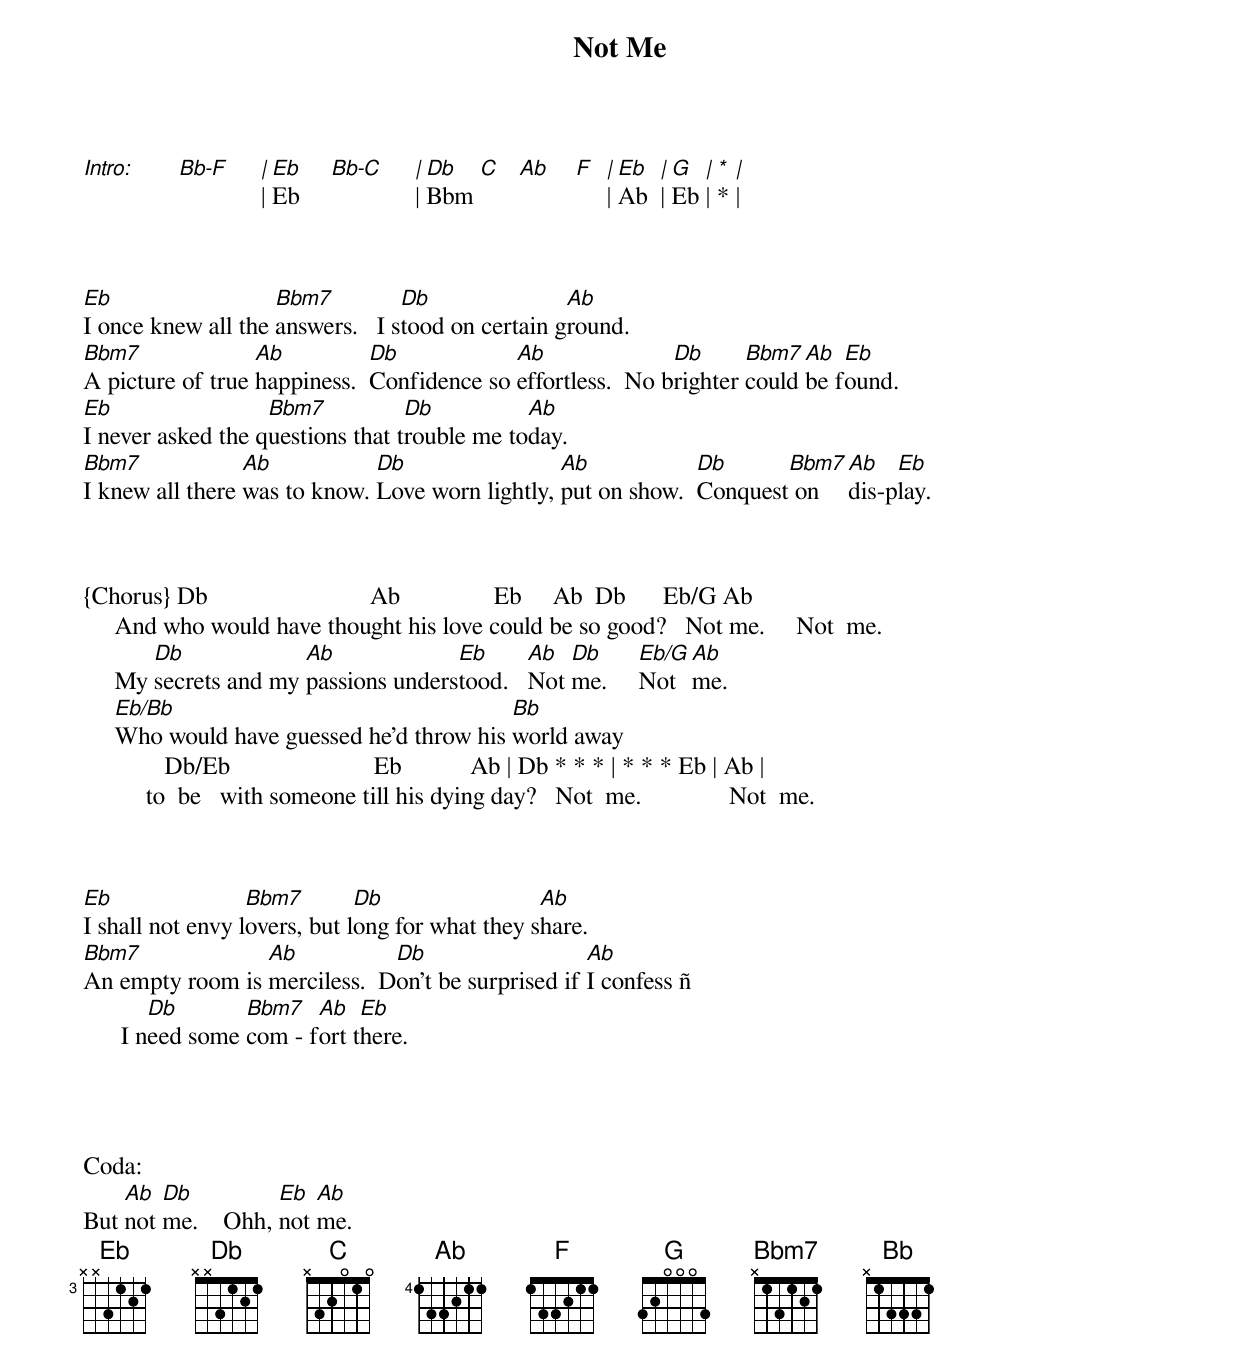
Not Me
{Words and Music by Elton John & Tim Rice}


Intro: Bb-F | Eb     Bb-C | Db  C  Ab  F | Eb  | G  | * |
            | Eb          | Bbm          | Ab  | Eb | * |



Eb                  Bbm7          Db               Ab
I once knew all the answers.   I stood on certain ground.
Bbm7              Ab          Db            Ab               Db      Bbm7  Ab  Eb
A picture of true happiness.  Confidence so effortless.  No brighter could be found.
Eb                 Bbm7           Db          Ab
I never asked the questions that trouble me today.
Bbm7             Ab           Db                 Ab            Db      Bbm7 Ab   Eb
I knew all there was to know. Love worn lightly, put on show.  Conquest on  dis-play.



{Chorus} Db                          Ab               Eb     Ab  Db      Eb/G Ab
     And who would have thought his love could be so good?   Not me.     Not  me.
        Db             Ab             Eb      Ab  Db      Eb/G Ab
     My secrets and my passions understood.   Not me.     Not  me.
     Eb/Bb                                 Bb
     Who would have guessed he'd throw his world away
             Db/Eb                       Eb           Ab | Db * * * | * * * Eb | Ab |
          to  be   with someone till his dying day?   Not  me.              Not  me.



Eb                Bbm7        Db                 Ab
I shall not envy lovers, but long for what they share.
Bbm7             Ab           Db                   Ab
An empty room is merciless.  Don't be surprised if I confess ñ
         Db       Bbm7   Ab   Eb
      I need some com - fort there.


    {Repeat Chorus}


Coda:
    Ab  Db          Eb  Ab
But not me.    Ohh, not me.
